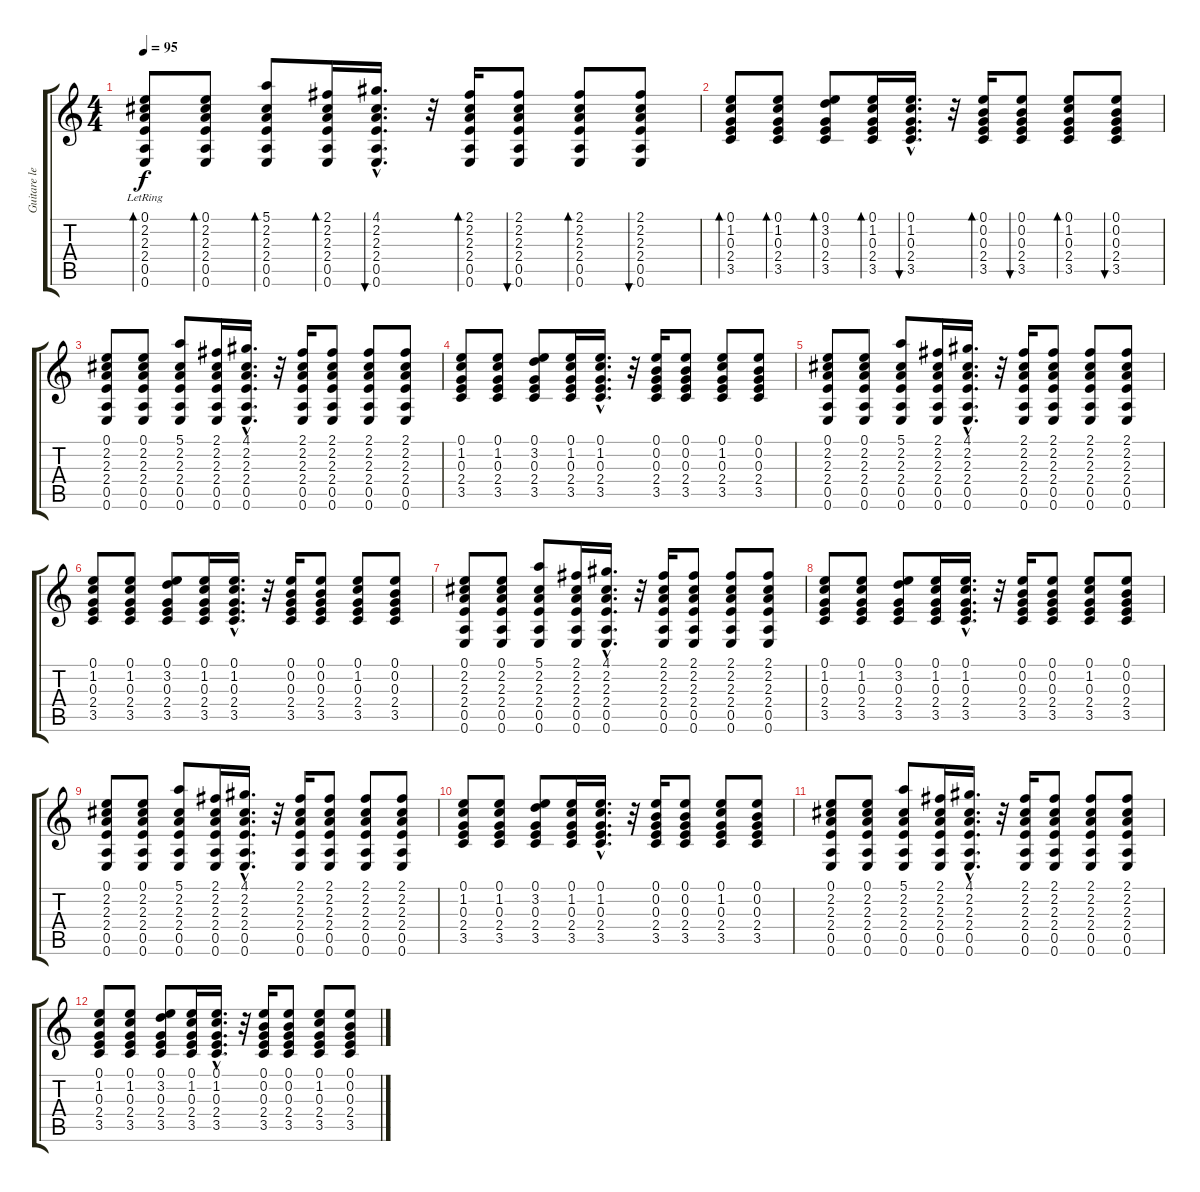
\track ("Guitare lead" "Guitare le") {instrument acousticguitarsteel}
\staff {score tabs}
\tuning (E4 B3 G3 D3 A2 E2) {hide}
\ts (4 4)
\tempo 95
\clef g2
\ks c
(0.1{lr} 2.2 2.3 2.4 0.5 0.6).8{bd 60 dy f instrument acousticguitarsteel} (0.1 2.2 2.3 2.4 0.5 0.6).8{bd 60} (5.1 2.2 2.3 2.4 0.5 0.6).8{bd 60} (2.1 2.2 2.3 2.4 0.5 0.6).16{bd 60} (4.1{hac} 2.2{hac} 2.3{hac} 2.4{hac} 0.5{hac} 0.6{hac}).16{d bu 60} r.32 (2.1 2.2 2.3 2.4 0.5 0.6).16{bd 60} (2.1 2.2 2.3 2.4 0.5 0.6).8{bu 60} (2.1 2.2 2.3 2.4 0.5 0.6).8{bd 60} (2.1 2.2 2.3 2.4 0.5 0.6).8{bu 60} |
(0.1 1.2 0.3 2.4 3.5).8{bd 60} (0.1 1.2 0.3 2.4 3.5).8{bd 60} (0.1 3.2 0.3 2.4 3.5).8{bd 60} (0.1 1.2 0.3 2.4 3.5).16{bd 60} (0.1{hac} 1.2{hac} 0.3{hac} 2.4{hac} 3.5{hac}).16{d bu 60} r.32 (0.1 0.2 0.3 2.4 3.5).16{bd 60} (0.1 0.2 0.3 2.4 3.5).8{bu 60} (0.1 1.2 0.3 2.4 3.5).8{bd 60} (0.1 0.2 0.3 2.4 3.5).8{bu 60} |
(0.1 2.2 2.3 2.4 0.5 0.6).8 (0.1 2.2 2.3 2.4 0.5 0.6).8 (5.1 2.2 2.3 2.4 0.5 0.6).8 (2.1 2.2 2.3 2.4 0.5 0.6).16 (4.1{hac} 2.2{hac} 2.3{hac} 2.4{hac} 0.5{hac} 0.6{hac}).16{d} r.32 (2.1 2.2 2.3 2.4 0.5 0.6).16 (2.1 2.2 2.3 2.4 0.5 0.6).8 (2.1 2.2 2.3 2.4 0.5 0.6).8 (2.1 2.2 2.3 2.4 0.5 0.6).8 |
(0.1 1.2 0.3 2.4 3.5).8 (0.1 1.2 0.3 2.4 3.5).8 (0.1 3.2 0.3 2.4 3.5).8 (0.1 1.2 0.3 2.4 3.5).16 (0.1{hac} 1.2{hac} 0.3{hac} 2.4{hac} 3.5{hac}).16{d} r.32 (0.1 0.2 0.3 2.4 3.5).16 (0.1 0.2 0.3 2.4 3.5).8 (0.1 1.2 0.3 2.4 3.5).8 (0.1 0.2 0.3 2.4 3.5).8 |
(0.1 2.2 2.3 2.4 0.5 0.6).8 (0.1 2.2 2.3 2.4 0.5 0.6).8 (5.1 2.2 2.3 2.4 0.5 0.6).8 (2.1 2.2 2.3 2.4 0.5 0.6).16 (4.1{hac} 2.2{hac} 2.3{hac} 2.4{hac} 0.5{hac} 0.6{hac}).16{d} r.32 (2.1 2.2 2.3 2.4 0.5 0.6).16 (2.1 2.2 2.3 2.4 0.5 0.6).8 (2.1 2.2 2.3 2.4 0.5 0.6).8 (2.1 2.2 2.3 2.4 0.5 0.6).8 |
(0.1 1.2 0.3 2.4 3.5).8 (0.1 1.2 0.3 2.4 3.5).8 (0.1 3.2 0.3 2.4 3.5).8 (0.1 1.2 0.3 2.4 3.5).16 (0.1{hac} 1.2{hac} 0.3{hac} 2.4{hac} 3.5{hac}).16{d} r.32 (0.1 0.2 0.3 2.4 3.5).16 (0.1 0.2 0.3 2.4 3.5).8 (0.1 1.2 0.3 2.4 3.5).8 (0.1 0.2 0.3 2.4 3.5).8 |
(0.1 2.2 2.3 2.4 0.5 0.6).8 (0.1 2.2 2.3 2.4 0.5 0.6).8 (5.1 2.2 2.3 2.4 0.5 0.6).8 (2.1 2.2 2.3 2.4 0.5 0.6).16 (4.1{hac} 2.2{hac} 2.3{hac} 2.4{hac} 0.5{hac} 0.6{hac}).16{d} r.32 (2.1 2.2 2.3 2.4 0.5 0.6).16 (2.1 2.2 2.3 2.4 0.5 0.6).8 (2.1 2.2 2.3 2.4 0.5 0.6).8 (2.1 2.2 2.3 2.4 0.5 0.6).8 |
(0.1 1.2 0.3 2.4 3.5).8 (0.1 1.2 0.3 2.4 3.5).8 (0.1 3.2 0.3 2.4 3.5).8 (0.1 1.2 0.3 2.4 3.5).16 (0.1{hac} 1.2{hac} 0.3{hac} 2.4{hac} 3.5{hac}).16{d} r.32 (0.1 0.2 0.3 2.4 3.5).16 (0.1 0.2 0.3 2.4 3.5).8 (0.1 1.2 0.3 2.4 3.5).8 (0.1 0.2 0.3 2.4 3.5).8 |
(0.1 2.2 2.3 2.4 0.5 0.6).8 (0.1 2.2 2.3 2.4 0.5 0.6).8 (5.1 2.2 2.3 2.4 0.5 0.6).8 (2.1 2.2 2.3 2.4 0.5 0.6).16 (4.1{hac} 2.2{hac} 2.3{hac} 2.4{hac} 0.5{hac} 0.6{hac}).16{d} r.32 (2.1 2.2 2.3 2.4 0.5 0.6).16 (2.1 2.2 2.3 2.4 0.5 0.6).8 (2.1 2.2 2.3 2.4 0.5 0.6).8 (2.1 2.2 2.3 2.4 0.5 0.6).8 |
(0.1 1.2 0.3 2.4 3.5).8 (0.1 1.2 0.3 2.4 3.5).8 (0.1 3.2 0.3 2.4 3.5).8 (0.1 1.2 0.3 2.4 3.5).16 (0.1{hac} 1.2{hac} 0.3{hac} 2.4{hac} 3.5{hac}).16{d} r.32 (0.1 0.2 0.3 2.4 3.5).16 (0.1 0.2 0.3 2.4 3.5).8 (0.1 1.2 0.3 2.4 3.5).8 (0.1 0.2 0.3 2.4 3.5).8 |
(0.1 2.2 2.3 2.4 0.5 0.6).8 (0.1 2.2 2.3 2.4 0.5 0.6).8 (5.1 2.2 2.3 2.4 0.5 0.6).8 (2.1 2.2 2.3 2.4 0.5 0.6).16 (4.1{hac} 2.2{hac} 2.3{hac} 2.4{hac} 0.5{hac} 0.6{hac}).16{d} r.32 (2.1 2.2 2.3 2.4 0.5 0.6).16 (2.1 2.2 2.3 2.4 0.5 0.6).8 (2.1 2.2 2.3 2.4 0.5 0.6).8 (2.1 2.2 2.3 2.4 0.5 0.6).8 |
(0.1 1.2 0.3 2.4 3.5).8 (0.1 1.2 0.3 2.4 3.5).8 (0.1 3.2 0.3 2.4 3.5).8 (0.1 1.2 0.3 2.4 3.5).16 (0.1{hac} 1.2{hac} 0.3{hac} 2.4{hac} 3.5{hac}).16{d} r.32 (0.1 0.2 0.3 2.4 3.5).16 (0.1 0.2 0.3 2.4 3.5).8 (0.1 1.2 0.3 2.4 3.5).8 (0.1 0.2 0.3 2.4 3.5).8
